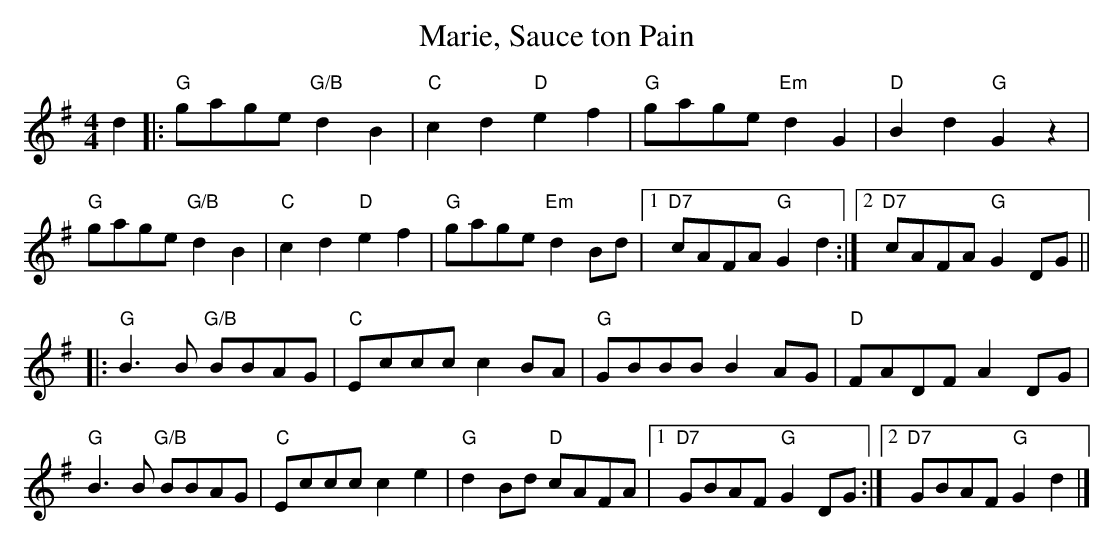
X:1
T:Marie, Sauce ton Pain
M:4/4
L:1/8
K:G
d2|:"G"gage "G/B"d2B2|"C"c2d2 "D"e2f2|"G"gage "Em"d2G2|"D"B2d2"G"G2z2|
"G"gage "G/B"d2B2|"C"c2d2"D"e2f2|"G"gage "Em"d2 Bd|1 "D7"cAFA "G"G2d2:|2 "D7"cAFA "G"G2 DG||
|:"G"B3B "G/B"BBAG|"C"Eccc c2 BA|"G"GBBB B2 AG|"D"FADF A2 DG|
"G"B3B "G/B"BBAG|"C"Eccc c2e2|"G"d2 Bd "D"cAFA|1"D7" GBAF "G"G2 DG:|2"D7" GBAF "G"G2d2|]
